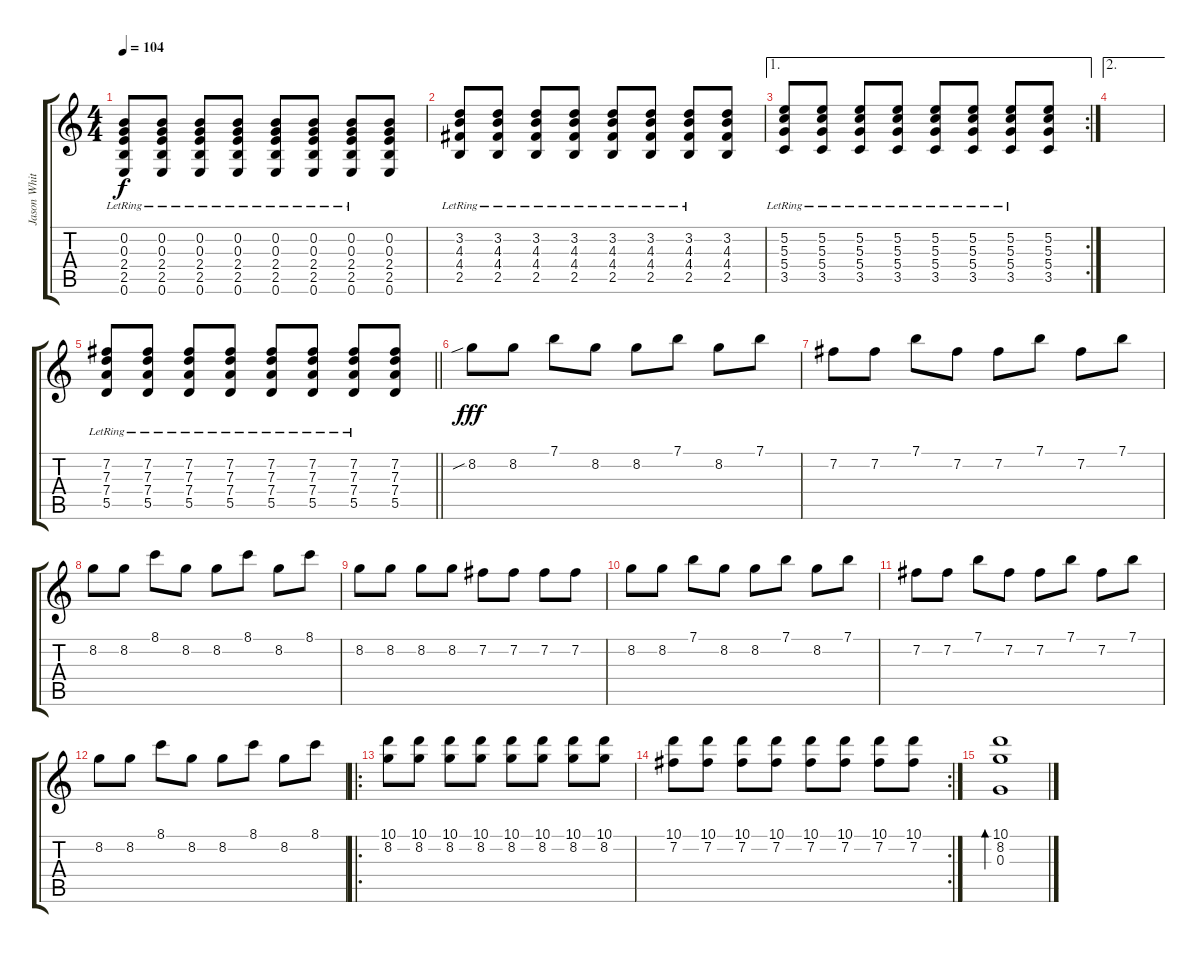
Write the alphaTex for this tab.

\track ("Jason White Gtr 3" "Jason Whit") {instrument overdrivenguitar}
\staff {score tabs}
\tuning (E4 B3 G3 D3 A2 E2) {hide}
\ts (4 4)
\tempo 104
\clef g2
\ks c
(0.2{lr} 0.3{lr} 2.4{lr} 2.5{lr} 0.6{lr}).8{dy f} (0.2{lr} 0.3{lr} 2.4{lr} 2.5{lr} 0.6{lr}).8 (0.2{lr} 0.3{lr} 2.4{lr} 2.5{lr} 0.6{lr}).8 (0.2{lr} 0.3 2.4{lr} 2.5{lr} 0.6{lr}).8 (0.2{lr} 0.3{lr} 2.4{lr} 2.5{lr} 0.6{lr}).8 (0.2{lr} 0.3{lr} 2.4{lr} 2.5{lr} 0.6{lr}).8 (0.2{lr} 0.3{lr} 2.4{lr} 2.5{lr} 0.6{lr}).8 (0.2 0.3 2.4 2.5 0.6).8 |
(3.2{lr} 4.3{lr} 4.4{lr} 2.5{lr}).8 (3.2{lr} 4.3{lr} 4.4{lr} 2.5{lr}).8 (3.2{lr} 4.3{lr} 4.4{lr} 2.5{lr}).8 (3.2{lr} 4.3{lr} 4.4{lr} 2.5{lr}).8 (3.2{lr} 4.3{lr} 4.4{lr} 2.5{lr}).8 (3.2{lr} 4.3{lr} 4.4{lr} 2.5{lr}).8 (3.2{lr} 4.3{lr} 4.4{lr} 2.5{lr}).8 (3.2 4.3 4.4 2.5).8 |
\ae 1
\rc 2
(5.2{lr} 5.3{lr} 5.4{lr} 3.5{lr}).8 (5.2{lr} 5.3{lr} 5.4{lr} 3.5{lr}).8 (5.2{lr} 5.3{lr} 5.4{lr} 3.5{lr}).8 (5.2{lr} 5.3{lr} 5.4{lr} 3.5{lr}).8 (5.2{lr} 5.3{lr} 5.4{lr} 3.5{lr}).8 (5.2{lr} 5.3{lr} 5.4{lr} 3.5{lr}).8 (5.2{lr} 5.3{lr} 5.4{lr} 3.5{lr}).8 (5.2 5.3 5.4 3.5).8 |
\ae 2
|
\barLineRight lightlight
(7.2{lr} 7.3{lr} 7.4{lr} 5.5{lr}).8 (7.2{lr} 7.3{lr} 7.4{lr} 5.5{lr}).8 (7.2{lr} 7.3{lr} 7.4{lr} 5.5{lr}).8 (7.2{lr} 7.3{lr} 7.4{lr} 5.5{lr}).8 (7.2{lr} 7.3{lr} 7.4{lr} 5.5{lr}).8 (7.2{lr} 7.3{lr} 7.4{lr} 5.5{lr}).8 (7.2{lr} 7.3{lr} 7.4{lr} 5.5{lr}).8 (7.2 7.3 7.4 5.5).8 |
8.2{sib}.8{dy fff volume 6} 8.2.8 7.1.8 8.2.8 8.2.8 7.1.8 8.2.8 7.1.8 |
7.2.8 7.2.8 7.1.8 7.2.8 7.2.8 7.1.8 7.2.8 7.1.8 |
8.2.8 8.2.8 8.1.8 8.2.8 8.2.8 8.1.8 8.2.8 8.1.8 |
8.2.8 8.2.8 8.2.8 8.2.8 7.2.8 7.2.8 7.2.8 7.2.8 |
8.2.8 8.2.8 7.1.8 8.2.8 8.2.8 7.1.8 8.2.8 7.1.8 |
7.2.8 7.2.8 7.1.8 7.2.8 7.2.8 7.1.8 7.2.8 7.1.8 |
8.2.8 8.2.8 8.1.8 8.2.8 8.2.8 8.1.8 8.2.8 8.1.8 |
\ro
(10.1 8.2).8 (10.1 8.2).8 (10.1 8.2).8 (10.1 8.2).8 (10.1 8.2).8 (10.1 8.2).8 (10.1 8.2).8 (10.1 8.2).8 |
\rc 2
(10.1 7.2).8 (10.1 7.2).8 (10.1 7.2).8 (10.1 7.2).8 (10.1 7.2).8 (10.1 7.2).8 (10.1 7.2).8 (10.1 7.2).8 |
(10.1 8.2 0.3).1{bd 120 volume 6}
